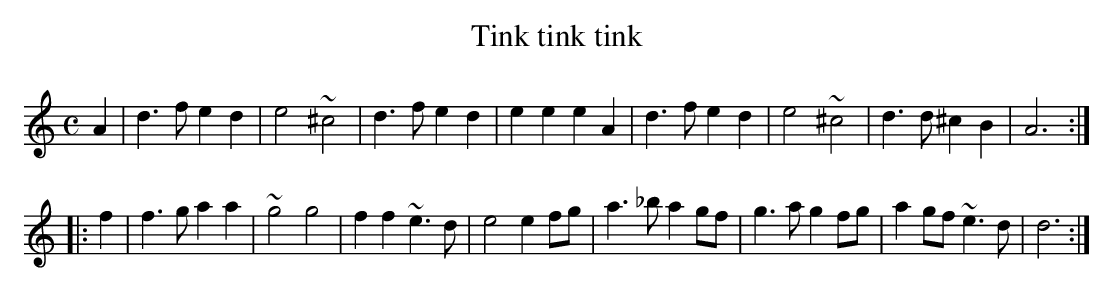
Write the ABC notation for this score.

X:1
T:Tink tink tink
M:C
K:Ddor
A2|d3fe2d2|e4~^c4|d3fe2d2|e2e2e2A2|d3fe2d2|e4~^c4|d3d^c2B2|A6:|
|:f2|f3ga2a2|~g4g4|f2f2~e3d|e4e2fg|a3_ba2gf|g3ag2fg|a2gf~e3d|d6:|
